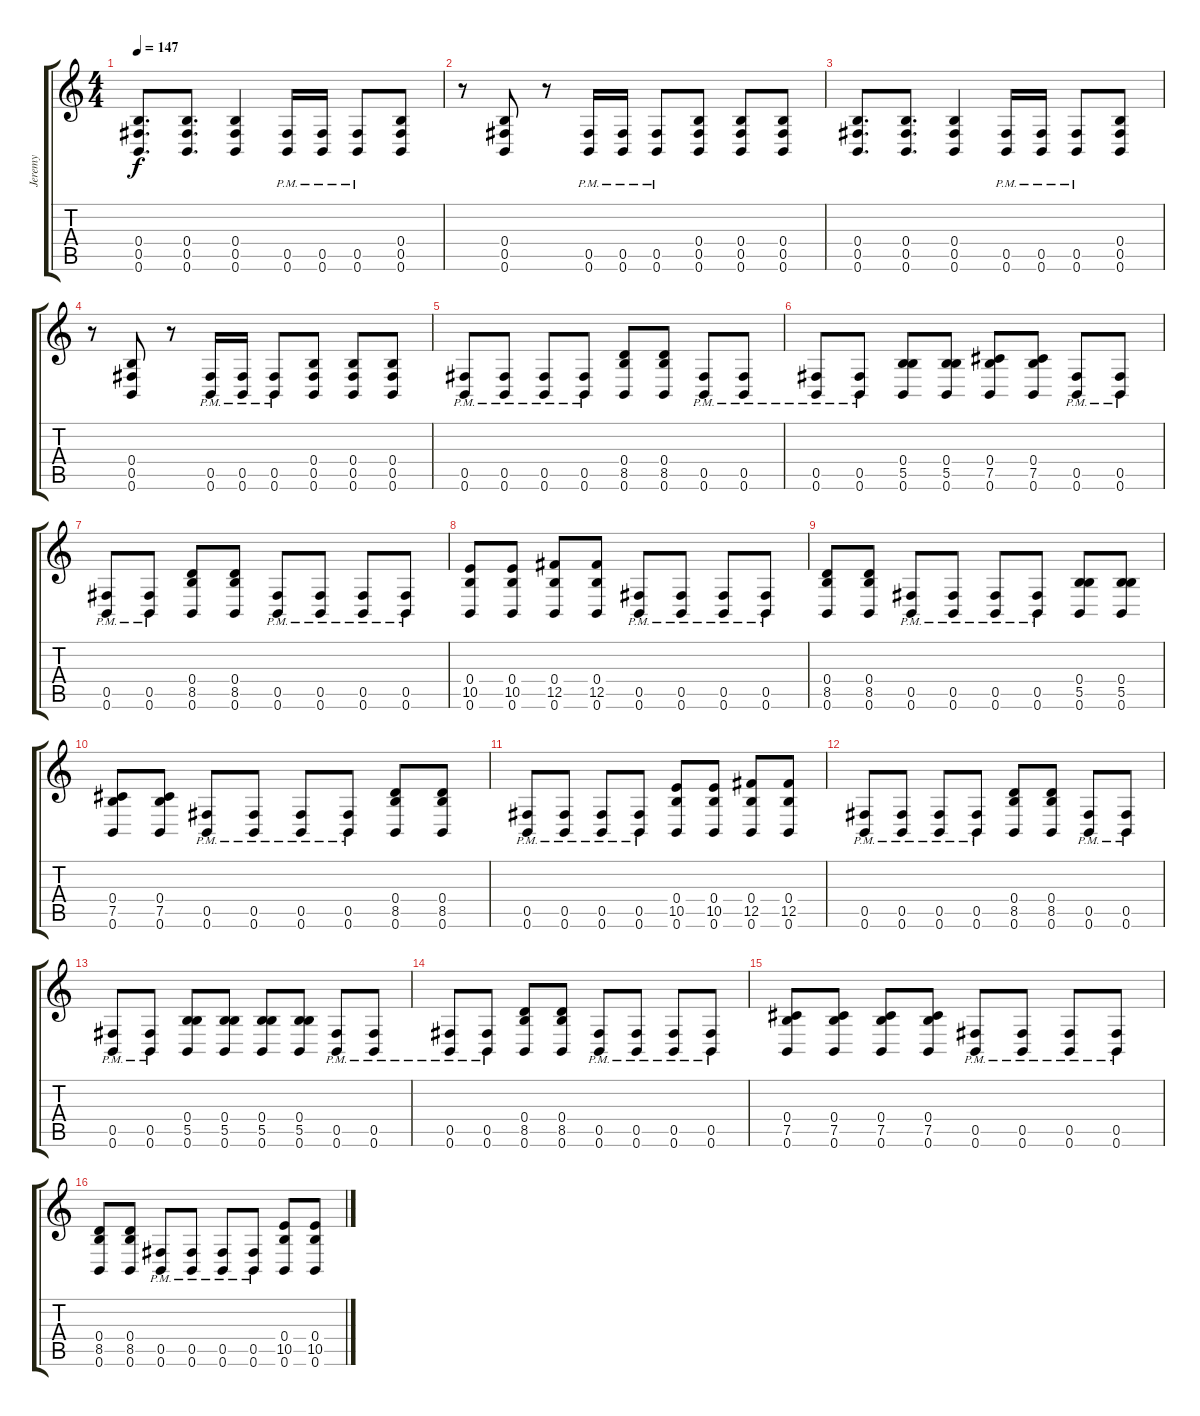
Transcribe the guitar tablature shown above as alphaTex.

\track ("Jeremy" "Jeremy") {instrument distortionguitar}
\staff {score tabs}
\tuning (Db4 Ab3 E3 B2 Gb2 B1) {hide}
\ts (4 4)
\tempo 147
\clef g2
\ks c
(0.4 0.5 0.6).8{d dy f} (0.4 0.5 0.6).8{d} (0.4 0.5 0.6).4 (0.5{pm} 0.6{pm}).16 (0.5{pm} 0.6{pm}).16 (0.5{pm} 0.6{pm}).8 (0.4 0.5 0.6).8 |
r.8 (0.4 0.5 0.6).8 r.8 (0.5{pm} 0.6{pm}).16 (0.5{pm} 0.6{pm}).16 (0.5{pm} 0.6{pm}).8 (0.4 0.5 0.6).8 (0.4 0.5 0.6).8 (0.4 0.5 0.6).8 |
(0.4 0.5 0.6).8{d} (0.4 0.5 0.6).8{d} (0.4 0.5 0.6).4 (0.5{pm} 0.6{pm}).16 (0.5{pm} 0.6{pm}).16 (0.5{pm} 0.6{pm}).8 (0.4 0.5 0.6).8 |
r.8 (0.4 0.5 0.6).8 r.8 (0.5{pm} 0.6{pm}).16 (0.5{pm} 0.6{pm}).16 (0.5{pm} 0.6{pm}).8 (0.4 0.5 0.6).8 (0.4 0.5 0.6).8 (0.4 0.5 0.6).8 |
(0.5{pm} 0.6{pm}).8 (0.5{pm} 0.6{pm}).8 (0.5{pm} 0.6{pm}).8 (0.5{pm} 0.6{pm}).8 (0.4 8.5 0.6).8 (0.4 8.5 0.6).8 (0.5{pm} 0.6{pm}).8 (0.5{pm} 0.6{pm}).8 |
(0.5{pm} 0.6{pm}).8 (0.5{pm} 0.6{pm}).8 (0.4 5.5 0.6).8 (0.4 5.5 0.6).8 (0.4 7.5 0.6).8 (0.4 7.5 0.6).8 (0.5{pm} 0.6{pm}).8 (0.5{pm} 0.6{pm}).8 |
(0.5{pm} 0.6{pm}).8 (0.5{pm} 0.6{pm}).8 (0.4 8.5 0.6).8 (0.4 8.5 0.6).8 (0.5{pm} 0.6{pm}).8 (0.5{pm} 0.6{pm}).8 (0.5{pm} 0.6{pm}).8 (0.5{pm} 0.6{pm}).8 |
(0.4 10.5 0.6).8 (0.4 10.5 0.6).8 (0.4 12.5 0.6).8 (0.4 12.5 0.6).8 (0.5{pm} 0.6{pm}).8 (0.5{pm} 0.6{pm}).8 (0.5{pm} 0.6{pm}).8 (0.5{pm} 0.6{pm}).8 |
(0.4 8.5 0.6).8 (0.4 8.5 0.6).8 (0.5{pm} 0.6{pm}).8 (0.5{pm} 0.6{pm}).8 (0.5{pm} 0.6{pm}).8 (0.5{pm} 0.6{pm}).8 (0.4 5.5 0.6).8 (0.4 5.5 0.6).8 |
(0.4 7.5 0.6).8 (0.4 7.5 0.6).8 (0.5{pm} 0.6{pm}).8 (0.5{pm} 0.6{pm}).8 (0.5{pm} 0.6{pm}).8 (0.5{pm} 0.6{pm}).8 (0.4 8.5 0.6).8 (0.4 8.5 0.6).8 |
(0.5{pm} 0.6{pm}).8 (0.5{pm} 0.6{pm}).8 (0.5{pm} 0.6{pm}).8 (0.5{pm} 0.6{pm}).8 (0.4 10.5 0.6).8 (0.4 10.5 0.6).8 (0.4 12.5 0.6).8 (0.4 12.5 0.6).8 |
(0.5{pm} 0.6{pm}).8 (0.5{pm} 0.6{pm}).8 (0.5{pm} 0.6{pm}).8 (0.5{pm} 0.6{pm}).8 (0.4 8.5 0.6).8 (0.4 8.5 0.6).8 (0.5{pm} 0.6{pm}).8 (0.5{pm} 0.6{pm}).8 |
(0.5{pm} 0.6{pm}).8 (0.5{pm} 0.6{pm}).8 (0.4 5.5 0.6).8 (0.4 5.5 0.6).8 (0.4 5.5 0.6).8 (0.4 5.5 0.6).8 (0.5{pm} 0.6{pm}).8 (0.5{pm} 0.6{pm}).8 |
(0.5{pm} 0.6{pm}).8 (0.5{pm} 0.6{pm}).8 (0.4 8.5 0.6).8 (0.4 8.5 0.6).8 (0.5{pm} 0.6{pm}).8 (0.5{pm} 0.6{pm}).8 (0.5{pm} 0.6{pm}).8 (0.5{pm} 0.6{pm}).8 |
(0.4 7.5 0.6).8 (0.4 7.5 0.6).8 (0.4 7.5 0.6).8 (0.4 7.5 0.6).8 (0.5{pm} 0.6{pm}).8 (0.5{pm} 0.6{pm}).8 (0.5{pm} 0.6{pm}).8 (0.5{pm} 0.6{pm}).8 |
(0.4 8.5 0.6).8 (0.4 8.5 0.6).8 (0.5{pm} 0.6{pm}).8 (0.5{pm} 0.6{pm}).8 (0.5{pm} 0.6{pm}).8 (0.5{pm} 0.6{pm}).8 (0.4 10.5 0.6).8 (0.4 10.5 0.6).8
